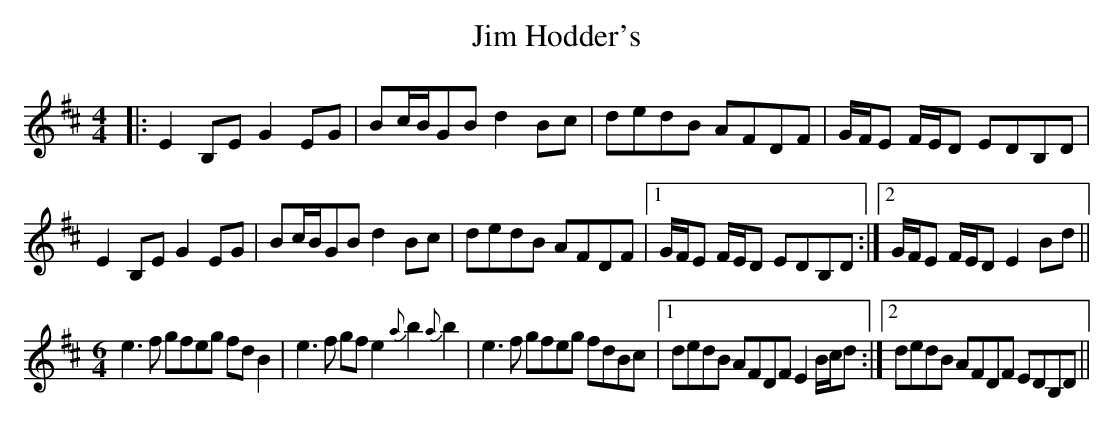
X:1
T: Jim Hodder's
M: 4/4
L: 1/8
K: Edor
|:E2B,E G2EG|Bc/B/GB d2Bc|dedB AFDF|G/F/E F/E/D EDB,D|
E2B,E G2EG|Bc/B/GB d2Bc|dedB AFDF|1 G/F/E F/E/D EDB,D:|2 G/F/E F/E/D E2Bd||
[M:6/4] e3f gfeg fdB2|e3f gfe2 {a}b2{a}b2|e3f gfeg fdBc|1 dedB AFDF E2B/c/d:|2 dedB AFDF EDB,D||
